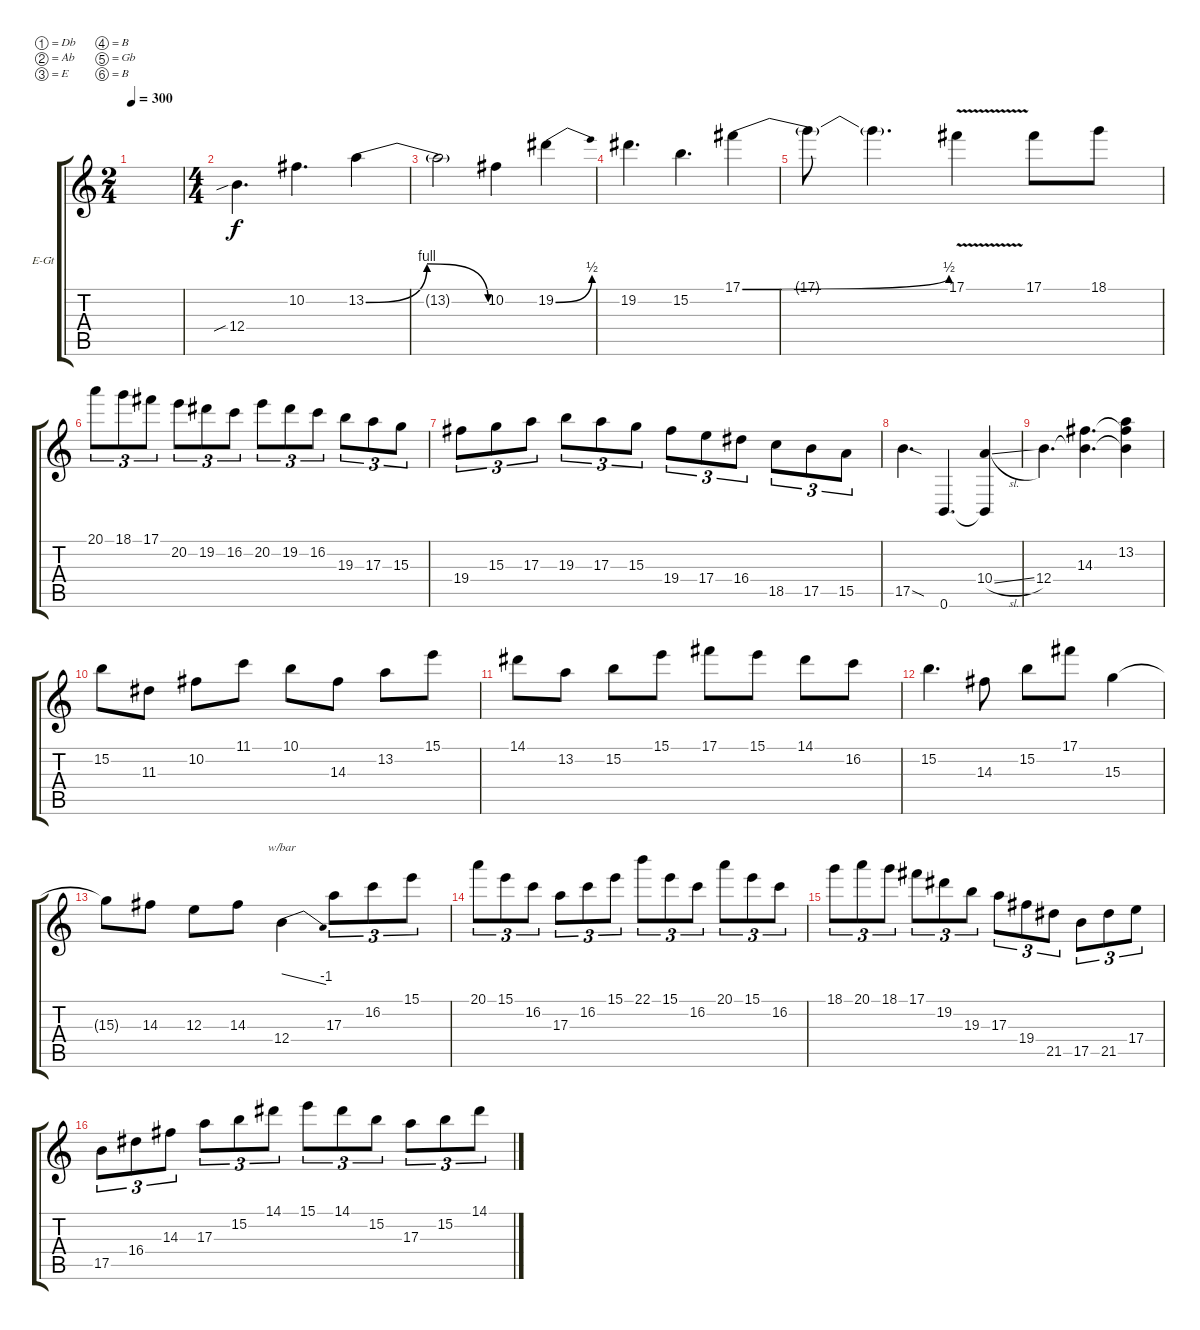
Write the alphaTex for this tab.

\defaultSystemsLayout 4
\bracketExtendMode groupsimilarinstruments
\firstSystemTrackNameOrientation horizontal
\otherSystemsTrackNameOrientation horizontal
\track ("Electric Guitar" "E-Gt") {instrument distortionguitar}
\staff {score tabs}
\tuning (Db4 Ab3 E3 B2 Gb2 B1)
\ts (2 4)
\tempo 300
\clef g2
\scale
0.485477
\ks c
|
\ts (4 4)
\scale
0.485477 12.4{sib}.4{d} 10.2.4{d} 13.2{be (bendrelease 0 0 6.6 4 20.4 4 46.8 0)}.4 |
\scale
0.257261 13.2{t}.2 10.2.4 19.2{be (bend 0 0 18 2)}.4 |
\scale
0.257261 19.2.4{d} 15.2.4{d} 17.1{be (bend 24 0 34.8 2)}.4 |
\scale
0.333333 17.1{t}.8 17.1{t}.4{d} 17.1{v}.4 17.1.8 18.1.8 |
\scale
0.333333 20.1.8{tu (3 2)} 18.1.8{tu (3 2)} 17.1.8{tu (3 2)} 20.2.8{tu (3 2)} 19.2.8{tu (3 2)} 16.2.8{tu (3 2)} 20.2.8{tu (3 2)} 19.2.8{tu (3 2)} 16.2.8{tu (3 2)} 19.3.8{tu (3 2)} 17.3.8{tu (3 2)} 15.3.8{tu (3 2)} |
\scale
0.333333 19.4.8{tu (3 2)} 15.3.8{tu (3 2)} 17.3.8{tu (3 2)} 19.3.8{tu (3 2)} 17.3.8{tu (3 2)} 15.3.8{tu (3 2)} 19.4.8{tu (3 2)} 17.4.8{tu (3 2)} 16.4.8{tu (3 2)} 18.5.8{tu (3 2)} 17.5.8{tu (3 2)} 15.5.8{tu (3 2)} |
\scale
0.333333 17.5{sod}.4{d} 0.6.4{d} (10.4{sl} 0.6{t}).4 |
\scale
0.333333 12.4.4{d} (14.3 12.4{t}).4{d} (13.2 12.4{t} 14.3{t}).4 |
\scale
0.333333 15.2.8 11.3.8 10.2.8 11.1.8 10.1.8 14.3.8 13.2.8 15.1.8 |
\scale
0.333333 14.1.8 13.2.8 15.2.8 15.1.8 17.1.8 15.1.8 14.1.8 16.2.8 |
\scale
0.333333 15.2.4{d} 14.3.8 15.2.8 17.1.8 15.3.4 |
\scale
0.333333 15.3{t}.8 14.3.8 12.3.8 14.3.8 12.4.4{tbe (dive default 0 0 45 -4)} 17.3.8{tu (3 2)} 16.2.8{tu (3 2)} 15.1.8{tu (3 2)} |
\scale
0.333333 20.1.8{tu (3 2)} 15.1.8{tu (3 2)} 16.2.8{tu (3 2)} 17.3.8{tu (3 2)} 16.2.8{tu (3 2)} 15.1.8{tu (3 2)} 22.1.8{tu (3 2)} 15.1.8{tu (3 2)} 16.2.8{tu (3 2)} 20.1.8{tu (3 2)} 15.1.8{tu (3 2)} 16.2.8{tu (3 2)} |
\scale
0.333333 18.1.8{tu (3 2)} 20.1.8{tu (3 2)} 18.1.8{tu (3 2)} 17.1.8{tu (3 2)} 19.2.8{tu (3 2)} 19.3.8{tu (3 2)} 17.3.8{tu (3 2)} 19.4.8{tu (3 2)} 21.5.8{tu (3 2)} 17.5.8{tu (3 2)} 21.5.8{tu (3 2)} 17.4.8{tu (3 2)} |
\scale
0.333333 17.5.8{tu (3 2)} 16.4.8{tu (3 2)} 14.3.8{tu (3 2)} 17.3.8{tu (3 2)} 15.2.8{tu (3 2)} 14.1.8{tu (3 2)} 15.1.8{tu (3 2)} 14.1.8{tu (3 2)} 15.2.8{tu (3 2)} 17.3.8{tu (3 2)} 15.2.8{tu (3 2)} 14.1.8{tu (3 2)}
